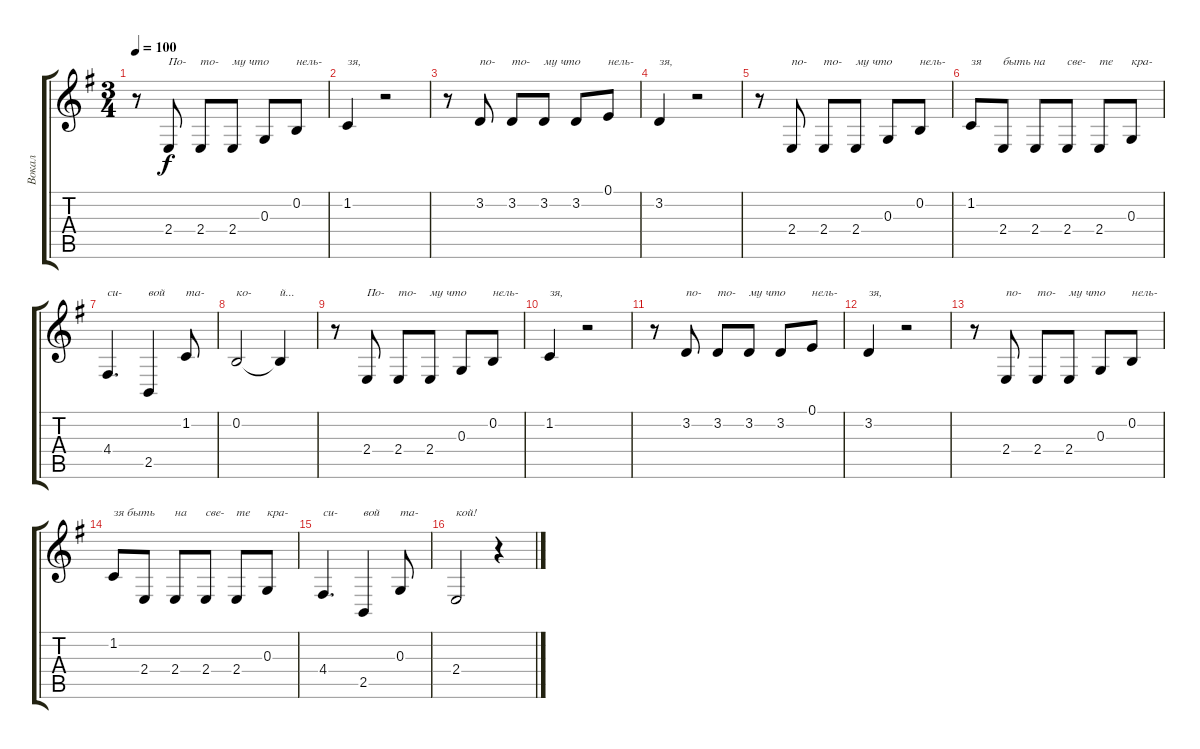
\track ("Вокал" "Вокал") {instrument lead3calliope}
\staff {score tabs}
\tuning (E4 B3 G3 D3 A2 E2) {hide}
\ts (3 4)
\tempo 100
\clef g2
\ks eminor
r.8{dy f} 2.4.8{txt "По-"} 2.4.8{txt "то-"} 2.4.8{txt "му что"} 0.3.8 0.2.8{txt "нель-"} |
1.2.4{txt "зя,"} r.2 |
r.8 3.2.8{txt "по-"} 3.2.8{txt "то-"} 3.2.8{txt "му что"} 3.2.8 0.1.8{txt "нель-"} |
3.2.4{txt "зя,"} r.2 |
r.8 2.4.8{txt "по-"} 2.4.8{txt "то-"} 2.4.8{txt "му что"} 0.3.8 0.2.8{txt "нель-"} |
1.2.8{txt "зя"} 2.4.8{txt "быть на"} 2.4.8 2.4.8{txt "све-"} 2.4.8{txt "те"} 0.3.8{txt "кра-"} |
4.4.4{d txt "си-"} 2.5.4{txt "вой"} 1.2.8{txt "та-"} |
0.2.2{txt "ко-"} 0.2{t}.4{txt "й..."} |
r.8 2.4.8{txt "По-"} 2.4.8{txt "то-"} 2.4.8{txt "му что"} 0.3.8 0.2.8{txt "нель-"} |
1.2.4{txt "зя,"} r.2 |
r.8 3.2.8{txt "по-"} 3.2.8{txt "то-"} 3.2.8{txt "му что"} 3.2.8 0.1.8{txt "нель-"} |
3.2.4{txt "зя,"} r.2 |
r.8 2.4.8{txt "по-"} 2.4.8{txt "то-"} 2.4.8{txt "му что"} 0.3.8 0.2.8{txt "нель-"} |
1.2.8{txt "зя быть"} 2.4.8 2.4.8{txt "на"} 2.4.8{txt "све-"} 2.4.8{txt "те"} 0.3.8{txt "кра-"} |
4.4.4{d txt "си-"} 2.5.4{txt "вой"} 0.3.8{txt "та-"} |
2.4.2{txt "кой!"} r.4
